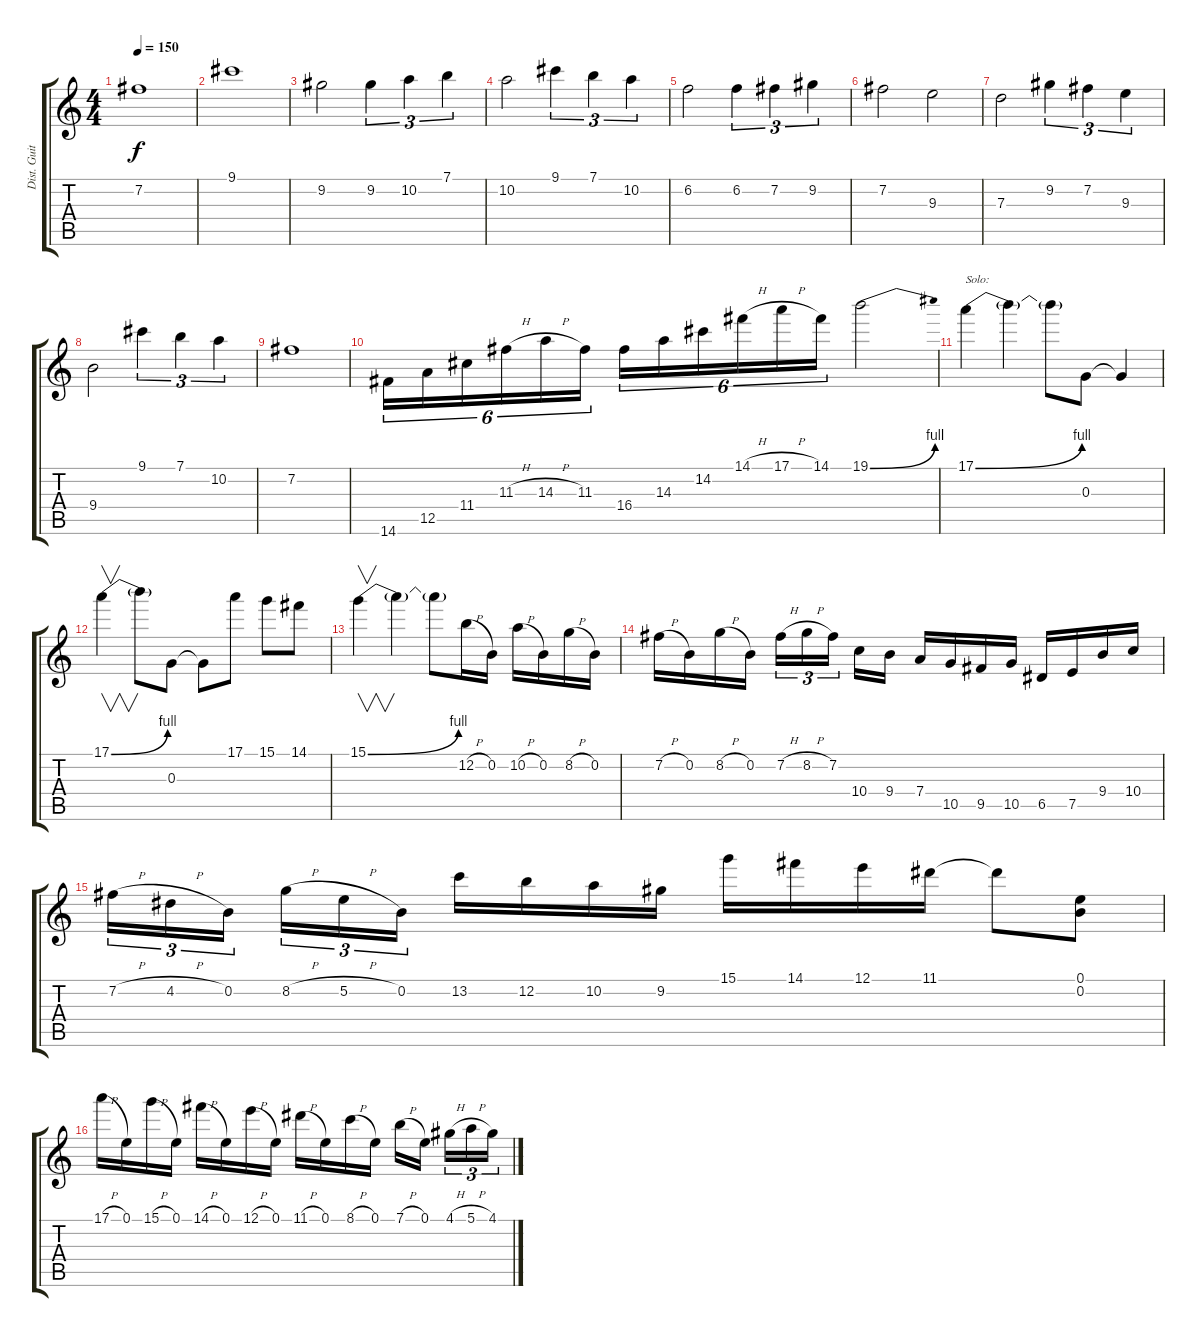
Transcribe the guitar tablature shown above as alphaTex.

\track ("Dist. Guitar 1" "Dist. Guit") {instrument overdrivenguitar}
\staff {score tabs}
\tuning (E4 B3 G3 D3 A2 E2) {hide}
\ts (4 4)
\tempo 150
\clef g2
\ks c
7.2.1{dy f} |
9.1.1 |
9.2.2 9.2.4{tu (3 2)} 10.2.4{tu (3 2)} 7.1.4{tu (3 2)} |
10.2.2 9.1.4{tu (3 2)} 7.1.4{tu (3 2)} 10.2.4{tu (3 2)} |
6.2.2 6.2.4{tu (3 2)} 7.2.4{tu (3 2)} 9.2.4{tu (3 2)} |
7.2.2 9.3.2 |
7.3.2 9.2.4{tu (3 2)} 7.2.4{tu (3 2)} 9.3.4{tu (3 2)} |
9.4.2 9.1.4{tu (3 2)} 7.1.4{tu (3 2)} 10.2.4{tu (3 2)} |
7.2.1 |
14.6.16{tu (6 4) volume 16 instrument overdrivenguitar} 12.5.16{tu (6 4)} 11.4.16{tu (6 4)} 11.3{h}.16{tu (6 4)} 14.3{h}.16{tu (6 4)} 11.3.16{tu (6 4)} 16.4.16{tu (6 4)} 14.3.16{tu (6 4)} 14.2.16{tu (6 4)} 14.1{h}.16{tu (6 4)} 17.1{h}.16{tu (6 4)} 14.1.16{tu (6 4)} 19.1{be (bend 0 0 60 4)}.2 |
17.1{be (bend 0 0 60 4)}.4{txt "Solo:"} 17.1{t}.4 17.1{t}.8 0.3.8 0.3{t}.4 |
17.1{be (bend 0 0 60 4)}.4{v} 17.1{t}.8 0.3.8 0.3{t}.8 17.1.8 15.1.8 14.1.8 |
15.1{be (bend 0 0 60 4)}.4{v} 15.1{t}.4 15.1{t}.8 12.2{h}.16 0.2.16 10.2{h}.16 0.2.16 8.2{h}.16 0.2.16 |
7.2{h}.16 0.2.16 8.2{h}.16 0.2.16 7.2{h}.16{tu (3 2)} 8.2{h}.16{tu (3 2)} 7.2.16{tu (3 2)} 10.4.16 9.4.16 7.4.16 10.5.16 9.5.16 10.5.16 6.5.16 7.5.16 9.4.16 10.4.16 |
7.2{h}.16{tu (3 2)} 4.2{h}.16{tu (3 2)} 0.2.16{tu (3 2)} 8.2{h}.16{tu (3 2)} 5.2{h}.16{tu (3 2)} 0.2.16{tu (3 2)} 13.2.16 12.2.16 10.2.16 9.2.16 15.1.16 14.1.16 12.1.16 11.1.16 11.1{t}.8 (0.1 0.2).8 |
17.1{h}.16 0.1.16 15.1{h}.16 0.1.16 14.1{h}.16 0.1.16 12.1{h}.16 0.1.16 11.1{h}.16 0.1.16 8.1{h}.16 0.1.16 7.1{h}.16 0.1.16 4.1{h}.16{tu (3 2)} 5.1{h}.16{tu (3 2)} 4.1.16{tu (3 2)}
